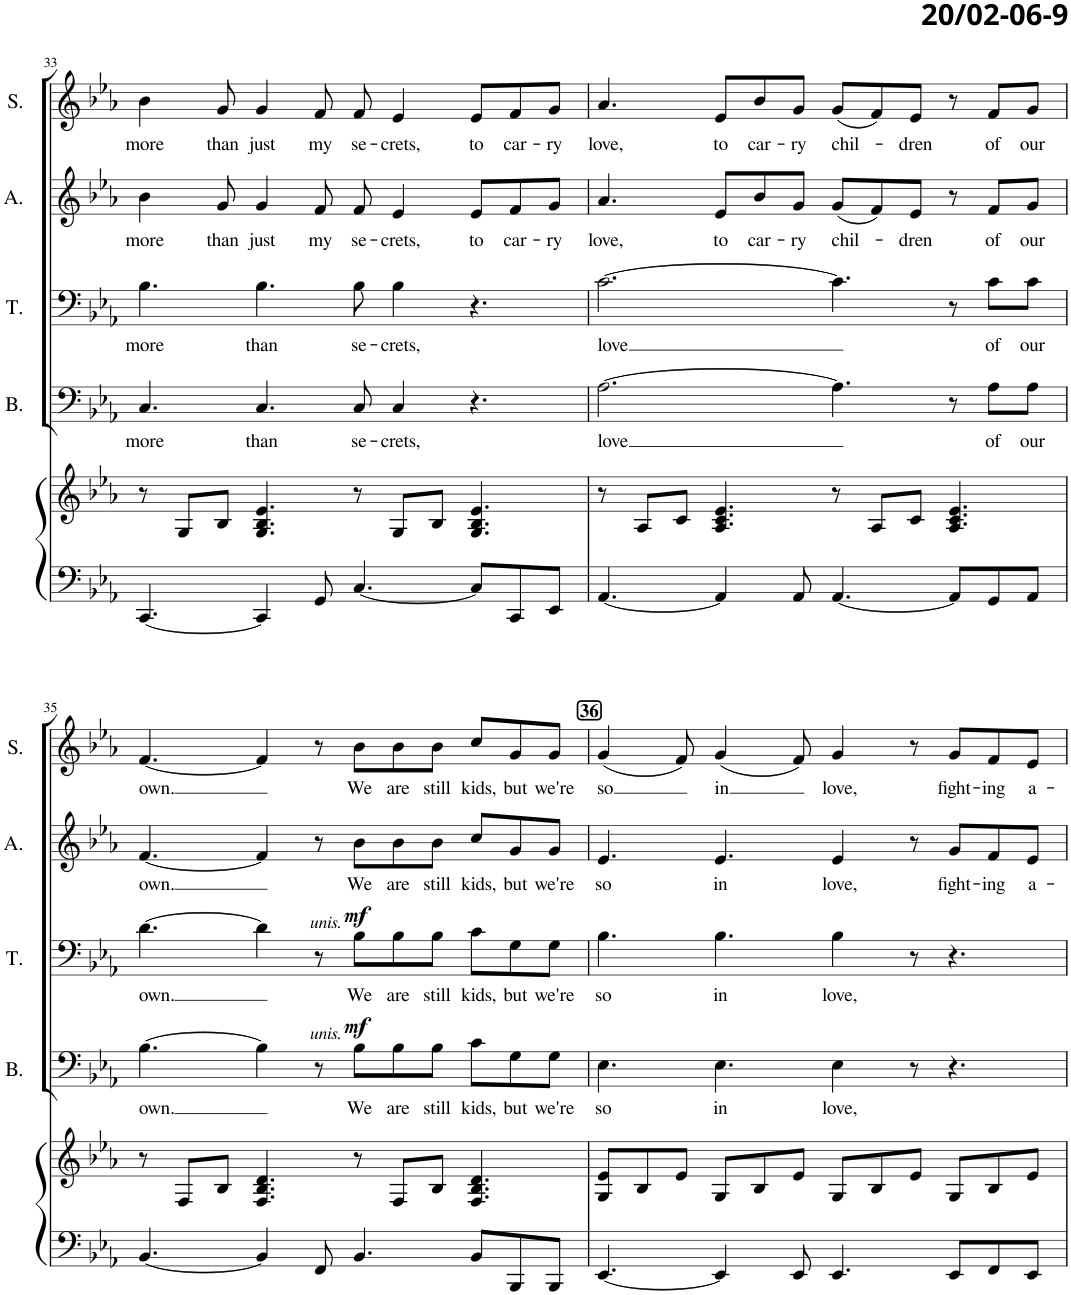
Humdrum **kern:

**kern	**kern	**kern	**text	**dynam	**kern	**text	**dynam	**kern	**text	**kern	**text
*part5	*part5	*part4	*part4	*part4	*part3	*part3	*part3	*part2	*part2	*part1	*part1
*staff6	*staff5	*staff4	*staff4	*staff4	*staff3	*staff3	*staff3	*staff2	*staff2	*staff1	*staff1
*I"Piano	*	*I"Bas	*	*	*I"Tenor	*	*	*I"Alt	*	*I"Sopraan	*
*I'Pno	*	*I'B.	*	*	*I'T.	*	*	*I'A.	*	*I'S.	*
!!LO:PB:g=z
*clefF4	*clefG2	*clefF4	*	*	*clefF4	*	*	*clefG2	*	*clefG2	*
*	*	*Trd12c21	*	*	*	*	*	*	*	*Trd1c2	*
*k[b-e-a-]	*k[b-e-a-]	*k[b-e-a-]	*	*	*k[b-e-a-]	*	*	*k[b-e-a-]	*	*k[b-e-a-]	*
*M12/8	*M12/8	*M12/8	*	*	*M12/8	*	*	*M12/8	*	*M12/8	*
=33	=33	=33	=33	=33	=33	=33	=33	=33	=33	=33	=33
!	!	!	!LO:LY:b	!	!	!LO:LY:b	!	!	!LO:LY:b	!	!LO:LY:b
[4.CC/	8r	4.C/	more	.	4.B-\	more	.	4b-\	more	4b-\	more
.	8G/L	.	.	.	.	.	.	.	.	.	.
!	!	!	!	!	!	!	!	!	!LO:LY:b	!	!LO:LY:b
.	8B-/J	.	.	.	.	.	.	8g/	than	8g/	than
!	!	!	!LO:LY:b	!	!	!LO:LY:b	!	!	!LO:LY:b	!	!LO:LY:b
4CC/]	4.G/ 4.B-/ 4.e-/	4.C/	than	.	4.B-\	than	.	4g/	just	4g/	just
!	!	!	!	!	!	!	!	!	!LO:LY:b	!	!LO:LY:b
8GG/	.	.	.	.	.	.	.	8f/	my	8f/	my
!	!	!	!LO:LY:b	!	!	!LO:LY:b	!	!	!LO:LY:b	!	!LO:LY:b
[4.C/	8r	8C/	se-	.	8B-\	se-	.	8f/	se-	8f/	se-
!	!	!	!LO:LY:b	!	!	!LO:LY:b	!	!	!LO:LY:b	!	!LO:LY:b
.	8G/L	4C/	-crets,	.	4B-\	-crets,	.	4e-/	-crets,	4e-/	-crets,
.	8B-/J	.	.	.	.	.	.	.	.	.	.
!	!	!	!	!	!	!	!	!	!LO:LY:b	!	!LO:LY:b
8C/L]	4.G/ 4.B-/ 4.e-/	4.r	.	.	4.r	.	.	8e-/L	to	8e-/L	to
!	!	!	!	!	!	!	!	!	!LO:LY:b	!	!LO:LY:b
8CC/	.	.	.	.	.	.	.	8f/	car-	8f/	car-
!	!	!	!	!	!	!	!	!	!LO:LY:b	!	!LO:LY:b
8EE-/J	.	.	.	.	.	.	.	8g/J	-ry	8g/J	-ry
=34	=34	=34	=34	=34	=34	=34	=34	=34	=34	=34	=34
!	!	!	!LO:LY:b	!	!	!LO:LY:b	!	!	!LO:LY:b	!	!LO:LY:b
[4.AA-/	8r	[2.A-\	love	.	[2.c\	love	.	4.a-/	love,	4.a-/	love,
.	8A-/L	.	.	.	.	.	.	.	.	.	.
.	8c/J	.	.	.	.	.	.	.	.	.	.
!	!	!	!	!	!	!	!	!	!LO:LY:b	!	!LO:LY:b
4AA-/]	4.A-/ 4.c/ 4.e-/	.	.	.	.	.	.	8e-/L	to	8e-/L	to
!	!	!	!	!	!	!	!	!	!LO:LY:b	!	!LO:LY:b
.	.	.	.	.	.	.	.	8b-/	car-	8b-/	car-
!	!	!	!	!	!	!	!	!	!LO:LY:b	!	!LO:LY:b
8AA-/	.	.	.	.	.	.	.	8g/J	-ry	8g/J	-ry
!	!	!	!	!	!	!	!	!	!LO:LY:b	!	!LO:LY:b
[4.AA-/	8r	4.A-\]	.	.	4.c\]	.	.	(8g/L	chil-	(8g/L	chil-
.	8A-/L	.	.	.	.	.	.	8f/)	.	8f/)	.
!	!	!	!	!	!	!	!	!	!LO:LY:b	!	!LO:LY:b
.	8c/J	.	.	.	.	.	.	8e-/J	-dren	8e-/J	-dren
8AA-/L]	4.A-/ 4.c/ 4.e-/	8r	.	.	8r	.	.	8r	.	8r	.
!	!	!	!LO:LY:b	!	!	!LO:LY:b	!	!	!LO:LY:b	!	!LO:LY:b
8GG/	.	8A-\L	of	.	8c\L	of	.	8f/L	of	8f/L	of
!	!	!	!LO:LY:b	!	!	!LO:LY:b	!	!	!LO:LY:b	!	!LO:LY:b
8AA-/J	.	8A-\J	our	.	8c\J	our	.	8g/J	our	8g/J	our
!!LO:LB:g=z
=35	=35	=35	=35	=35	=35	=35	=35	=35	=35	=35	=35
!	!	!	!LO:LY:b	!	!	!LO:LY:b	!	!	!LO:LY:b	!	!LO:LY:b
[4.BB-/	8r	[4.B-\	own.	.	[4.d\	own.	.	[4.f/	own.	[4.f/	own.
.	8F/L	.	.	.	.	.	.	.	.	.	.
.	8B-/J	.	.	.	.	.	.	.	.	.	.
4BB-/]	4.F/ 4.B-/ 4.d/	4B-\]	.	.	4d\]	.	.	4f/]	.	4f/]	.
8FF/	.	8r	.	.	8r	.	.	8r	.	8r	.
!	!	!	!	!	!LO:TX:a:i:t=unis.	!	!	!	!	!	!
!	!	!LO:TX:a:i:t=unis.	!	!	!	!	!	!	!	!	!
!	!	!	!LO:LY:b	!LO:DY:a	!	!LO:LY:b	!LO:DY:a	!	!LO:LY:b	!	!LO:LY:b
4.BB-/	8r	8B-\L	We	mf	8B-\L	We	mf	8b-\L	We	8b-\L	We
!	!	!	!LO:LY:b	!	!	!LO:LY:b	!	!	!LO:LY:b	!	!LO:LY:b
.	8F/L	8B-\	are	.	8B-\	are	.	8b-\	are	8b-\	are
!	!	!	!LO:LY:b	!	!	!LO:LY:b	!	!	!LO:LY:b	!	!LO:LY:b
.	8B-/J	8B-\J	still	.	8B-\J	still	.	8b-\J	still	8b-\J	still
!	!	!	!LO:LY:b	!	!	!LO:LY:b	!	!	!LO:LY:b	!	!LO:LY:b
8BB-/L	4.F/ 4.B-/ 4.d/	8c\L	kids,	.	8c\L	kids,	.	8cc/L	kids,	8cc/L	kids,
!	!	!	!LO:LY:b	!	!	!LO:LY:b	!	!	!LO:LY:b	!	!LO:LY:b
8BBB-/	.	8G\	but	.	8G\	but	.	8g/	but	8g/	but
!	!	!	!LO:LY:b	!	!	!LO:LY:b	!	!	!LO:LY:b	!	!LO:LY:b
8BBB-/J	.	8G\J	we're	.	8G\J	we're	.	8g/J	we're	8g/J	we're
!!LO:REH:place=s1:a:B:cj:fs=11:t=36
=36	=36	=36	=36	=36	=36	=36	=36	=36	=36	=36	=36
!	!	!	!LO:LY:b	!	!	!LO:LY:b	!	!	!LO:LY:b	!	!LO:LY:b
[4.EE-/	8G/ 8e-/L	4.E-\	so	.	4.B-\	so	.	4.e-/	so	(4g/	so
.	8B-/	.	.	.	.	.	.	.	.	.	.
.	8e-/J	.	.	.	.	.	.	.	.	8f/)	.
!	!	!	!LO:LY:b	!	!	!LO:LY:b	!	!	!LO:LY:b	!	!LO:LY:b
4EE-/]	8G/L	4.E-\	in	.	4.B-\	in	.	4.e-/	in	(4g/	in
.	8B-/	.	.	.	.	.	.	.	.	.	.
8EE-/	8e-/J	.	.	.	.	.	.	.	.	8f/)	.
!	!	!	!LO:LY:b	!	!	!LO:LY:b	!	!	!LO:LY:b	!	!LO:LY:b
4.EE-/	8G/L	4E-\	love,	.	4B-\	love,	.	4e-/	love,	4g/	love,
.	8B-/	.	.	.	.	.	.	.	.	.	.
.	8e-/J	8r	.	.	8r	.	.	8r	.	8r	.
!	!	!	!	!	!	!	!	!	!LO:LY:b	!	!LO:LY:b
8EE-/L	8G/L	4.r	.	.	4.r	.	.	8g/L	fight-	8g/L	fight-
!	!	!	!	!	!	!	!	!	!LO:LY:b	!	!LO:LY:b
8FF/	8B-/	.	.	.	.	.	.	8f/	-ing	8f/	-ing
!	!	!	!	!	!	!	!	!	!LO:LY:b	!	!LO:LY:b
8EE-/J	8e-/J	.	.	.	.	.	.	8e-/J	a-	8e-/J	a-
=	=	=	=	=	=	=	=	=	=	=	=
*-	*-	*-	*-	*-	*-	*-	*-	*-	*-	*-	*-
